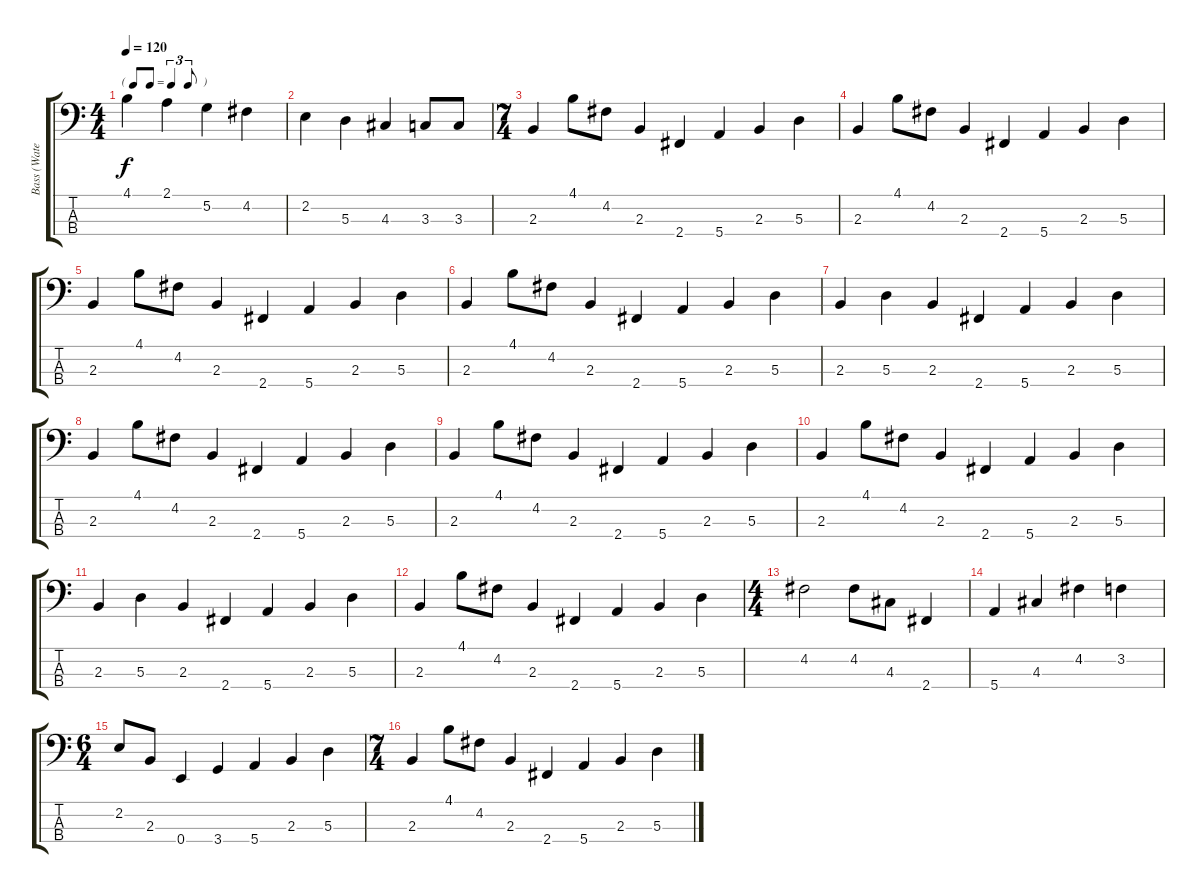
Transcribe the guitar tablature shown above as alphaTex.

\track ("Bass (Waters)" "Bass (Wate") {instrument electricbassfinger}
\staff {score tabs}
\tuning (G2 D2 A1 E1) {hide}
\ts (4 4)
\tf triplet8th
\tempo 120
\clef f4
\ks c
4.1.4{dy f} 2.1.4 5.2.4 4.2.4 |
2.2.4 5.3.4 4.3.4 3.3.8 3.3.8 |
\ts (7 4)
2.3.4 4.1.8 4.2.8 2.3.4 2.4.4 5.4.4 2.3.4 5.3.4 |
2.3.4 4.1.8 4.2.8 2.3.4 2.4.4 5.4.4 2.3.4 5.3.4 |
2.3.4 4.1.8 4.2.8 2.3.4 2.4.4 5.4.4 2.3.4 5.3.4 |
2.3.4 4.1.8 4.2.8 2.3.4 2.4.4 5.4.4 2.3.4 5.3.4 |
2.3.4 5.3.4 2.3.4 2.4.4 5.4.4 2.3.4 5.3.4 |
2.3.4 4.1.8 4.2.8 2.3.4 2.4.4 5.4.4 2.3.4 5.3.4 |
2.3.4 4.1.8 4.2.8 2.3.4 2.4.4 5.4.4 2.3.4 5.3.4 |
2.3.4 4.1.8 4.2.8 2.3.4 2.4.4 5.4.4 2.3.4 5.3.4 |
2.3.4 5.3.4 2.3.4 2.4.4 5.4.4 2.3.4 5.3.4 |
2.3.4 4.1.8 4.2.8 2.3.4 2.4.4 5.4.4 2.3.4 5.3.4 |
\ts (4 4)
4.2.2 4.2.8 4.3.8 2.4.4 |
5.4.4 4.3.4 4.2.4 3.2.4 |
\ts (6 4)
2.2.8 2.3.8 0.4.4 3.4.4 5.4.4 2.3.4 5.3.4 |
\ts (7 4)
2.3.4 4.1.8 4.2.8 2.3.4 2.4.4 5.4.4 2.3.4 5.3.4
